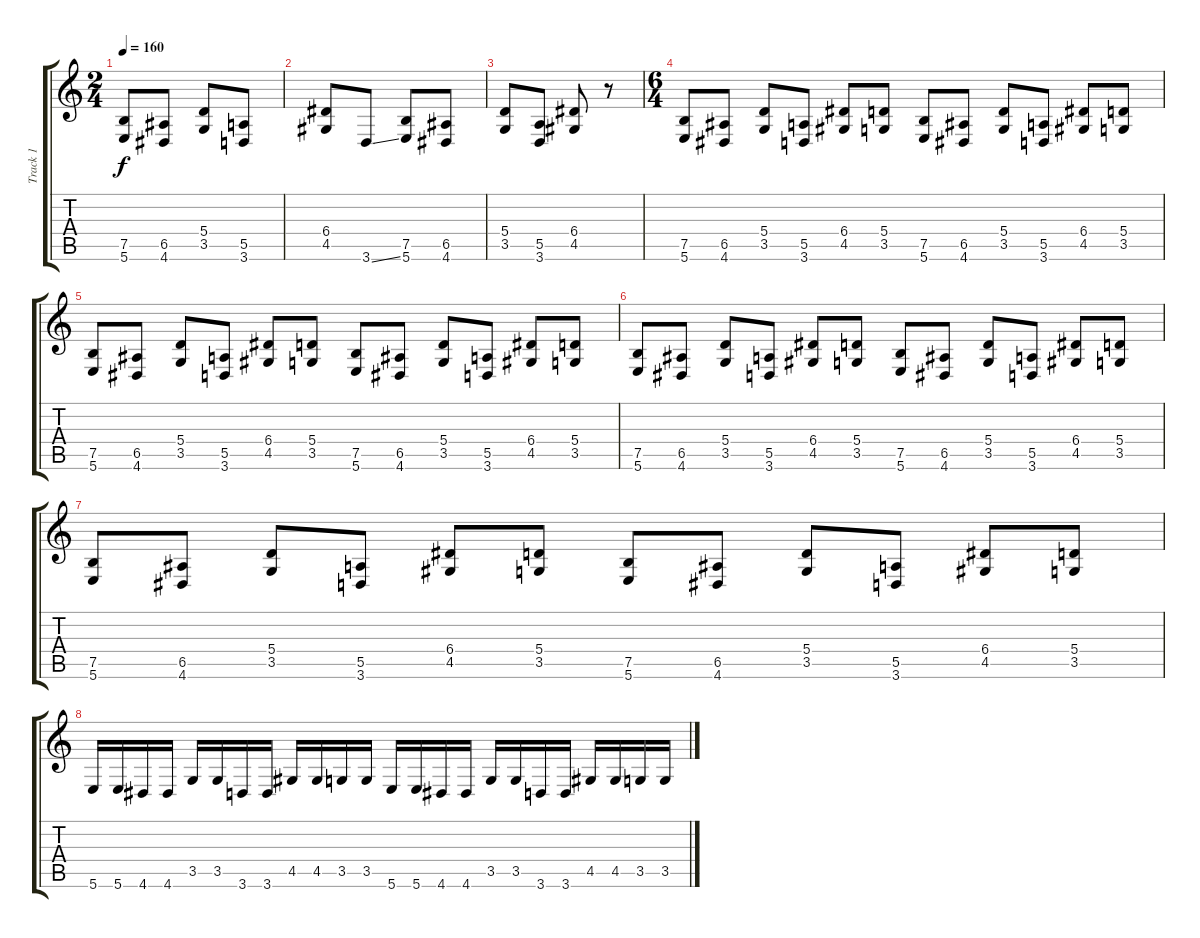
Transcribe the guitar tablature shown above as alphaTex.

\track ("Track 1" "Track 1") {instrument distortionguitar}
\staff {score tabs}
\tuning (B3 Gb3 D3 A2 E2 B1) {hide}
\ts (2 4)
\tempo 160
\clef g2
\ks c
(7.5 5.6).8{dy f instrument electricguitarjazz} (6.5 4.6).8 (5.4 3.5).8 (5.5 3.6).8 |
(6.4 4.5).8 3.6{ss}.8 (7.5 5.6).8 (6.5 4.6).8 |
(5.4 3.5).8 (5.5 3.6).8 (6.4 4.5).8 r.8 |
\ts (6 4)
(7.5 5.6).8{balance 8 instrument distortionguitar} (6.5 4.6).8 (5.4 3.5).8 (5.5 3.6).8 (6.4 4.5).8 (5.4 3.5).8 (7.5 5.6).8 (6.5 4.6).8 (5.4 3.5).8 (5.5 3.6).8 (6.4 4.5).8 (5.4 3.5).8 |
(7.5 5.6).8{instrument distortionguitar} (6.5 4.6).8 (5.4 3.5).8 (5.5 3.6).8 (6.4 4.5).8 (5.4 3.5).8 (7.5 5.6).8 (6.5 4.6).8 (5.4 3.5).8 (5.5 3.6).8 (6.4 4.5).8 (5.4 3.5).8 |
(7.5 5.6).8{instrument distortionguitar} (6.5 4.6).8 (5.4 3.5).8 (5.5 3.6).8 (6.4 4.5).8 (5.4 3.5).8 (7.5 5.6).8 (6.5 4.6).8 (5.4 3.5).8 (5.5 3.6).8 (6.4 4.5).8 (5.4 3.5).8 |
(7.5 5.6).8{instrument distortionguitar} (6.5 4.6).8 (5.4 3.5).8 (5.5 3.6).8 (6.4 4.5).8 (5.4 3.5).8 (7.5 5.6).8 (6.5 4.6).8 (5.4 3.5).8 (5.5 3.6).8 (6.4 4.5).8 (5.4 3.5).8 |
5.6.16{volume 12} 5.6.16 4.6.16 4.6.16 3.5.16 3.5.16 3.6.16 3.6.16 4.5.16 4.5.16 3.5.16 3.5.16 5.6.16 5.6.16 4.6.16 4.6.16 3.5.16 3.5.16 3.6.16 3.6.16 4.5.16 4.5.16 3.5.16 3.5.16
